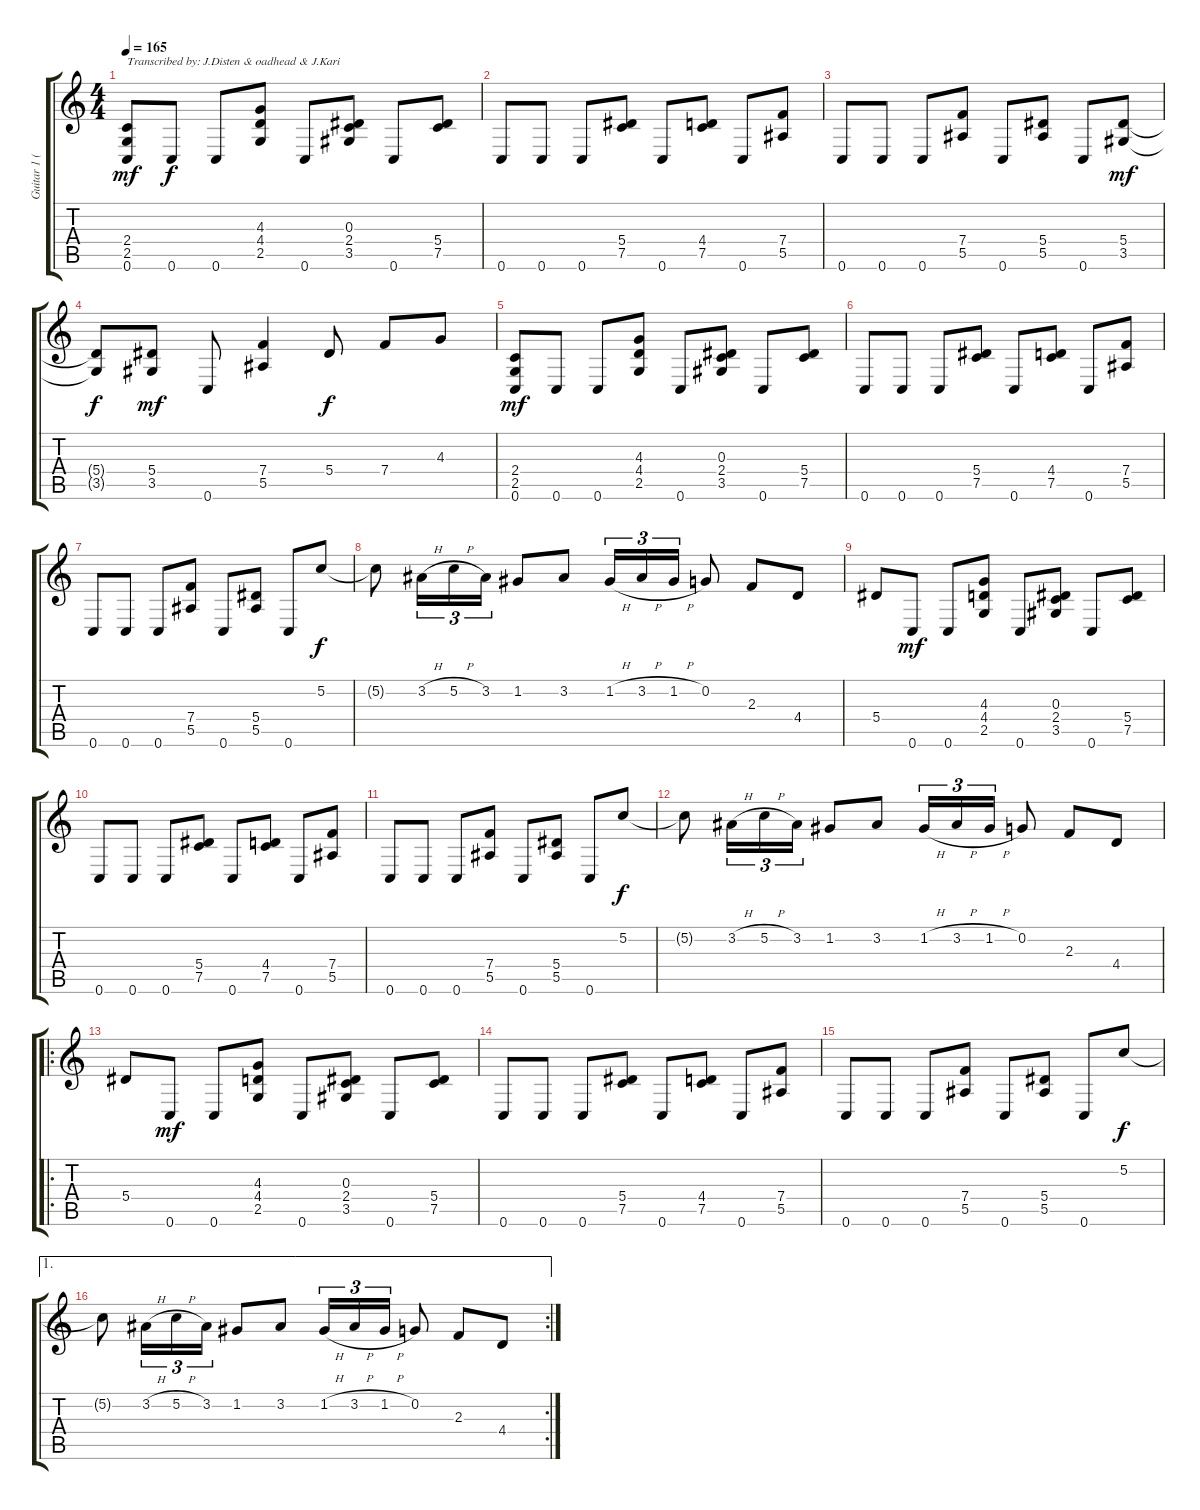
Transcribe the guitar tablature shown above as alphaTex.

\track ("Guitar 1 (Lead)" "Guitar 1 (") {instrument distortionguitar}
\staff {score tabs}
\tuning (C4 G3 Eb3 Bb2 F2 C2) {hide}
\ts (4 4)
\tempo 165
\clef g2
\ks c
(2.4 2.5 0.6).8{txt "Transcribed by: J.Disten & oadhead & J.Kari" dy mf instrument distortionguitar} 0.6.8{dy f} 0.6.8 (4.3 4.4 2.5).8 0.6.8 (0.3 2.4 3.5).8 0.6.8 (5.4 7.5).8 |
0.6.8 0.6.8 0.6.8 (5.4 7.5).8 0.6.8 (4.4 7.5).8 0.6.8 (7.4 5.5).8 |
0.6.8 0.6.8 0.6.8 (7.4 5.5).8 0.6.8 (5.4 5.5).8 0.6.8 (5.4 3.5).8{dy mf} |
(5.4{t} 3.5{t}).8{dy f} (5.4 3.5).8{dy mf} 0.6.8 (7.4 5.5).4 5.4.8{dy f} 7.4.8 4.3.8 |
(2.4 2.5 0.6).8{dy mf} 0.6.8 0.6.8 (4.3 4.4 2.5).8 0.6.8 (0.3 2.4 3.5).8 0.6.8 (5.4 7.5).8 |
0.6.8 0.6.8 0.6.8 (5.4 7.5).8 0.6.8 (4.4 7.5).8 0.6.8 (7.4 5.5).8 |
0.6.8 0.6.8 0.6.8 (7.4 5.5).8 0.6.8 (5.4 5.5).8 0.6.8 5.2.8{dy f} |
5.2{t}.8 3.2{h}.16{tu (3 2)} 5.2{h}.16{tu (3 2)} 3.2.16{tu (3 2)} 1.2.8 3.2.8 1.2{h}.16{tu (3 2)} 3.2{h}.16{tu (3 2)} 1.2{h}.16{tu (3 2)} 0.2.8 2.3.8 4.4.8 |
5.4.8 0.6.8{dy mf} 0.6.8 (4.3 4.4 2.5).8 0.6.8 (0.3 2.4 3.5).8 0.6.8 (5.4 7.5).8 |
0.6.8 0.6.8 0.6.8 (5.4 7.5).8 0.6.8 (4.4 7.5).8 0.6.8 (7.4 5.5).8 |
0.6.8 0.6.8 0.6.8 (7.4 5.5).8 0.6.8 (5.4 5.5).8 0.6.8 5.2.8{dy f} |
5.2{t}.8 3.2{h}.16{tu (3 2)} 5.2{h}.16{tu (3 2)} 3.2.16{tu (3 2)} 1.2.8 3.2.8 1.2{h}.16{tu (3 2)} 3.2{h}.16{tu (3 2)} 1.2{h}.16{tu (3 2)} 0.2.8 2.3.8 4.4.8 |
\ro
5.4.8 0.6.8{dy mf} 0.6.8 (4.3 4.4 2.5).8 0.6.8 (0.3 2.4 3.5).8 0.6.8 (5.4 7.5).8 |
0.6.8 0.6.8 0.6.8 (5.4 7.5).8 0.6.8 (4.4 7.5).8 0.6.8 (7.4 5.5).8 |
0.6.8 0.6.8 0.6.8 (7.4 5.5).8 0.6.8 (5.4 5.5).8 0.6.8 5.2.8{dy f} |
\ae 1
\rc 2
5.2{t}.8 3.2{h}.16{tu (3 2)} 5.2{h}.16{tu (3 2)} 3.2.16{tu (3 2)} 1.2.8 3.2.8 1.2{h}.16{tu (3 2)} 3.2{h}.16{tu (3 2)} 1.2{h}.16{tu (3 2)} 0.2.8 2.3.8 4.4.8
